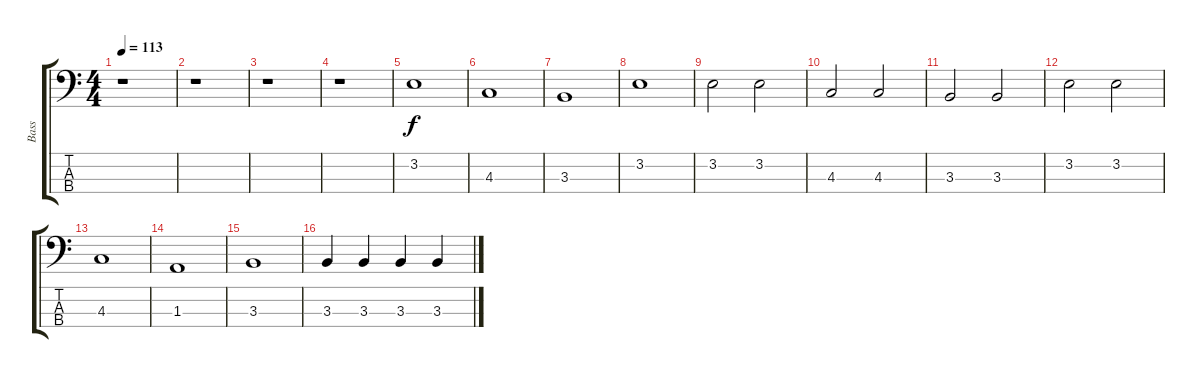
\track ("Bass" "Bass") {instrument electricbasspick}
\staff {score tabs}
\tuning (Gb2 Db2 Ab1 Eb1) {hide}
\ts (4 4)
\tempo 113
\clef f4
\ks c
r.1{dy f instrument electricbasspick} |
r.1 |
r.1 |
r.1 |
3.2.1 |
4.3.1 |
3.3.1 |
3.2.1 |
3.2.2 3.2.2 |
4.3.2 4.3.2 |
3.3.2 3.3.2 |
3.2.2 3.2.2 |
4.3.1 |
1.3.1 |
3.3.1 |
3.3.4 3.3.4 3.3.4 3.3.4
